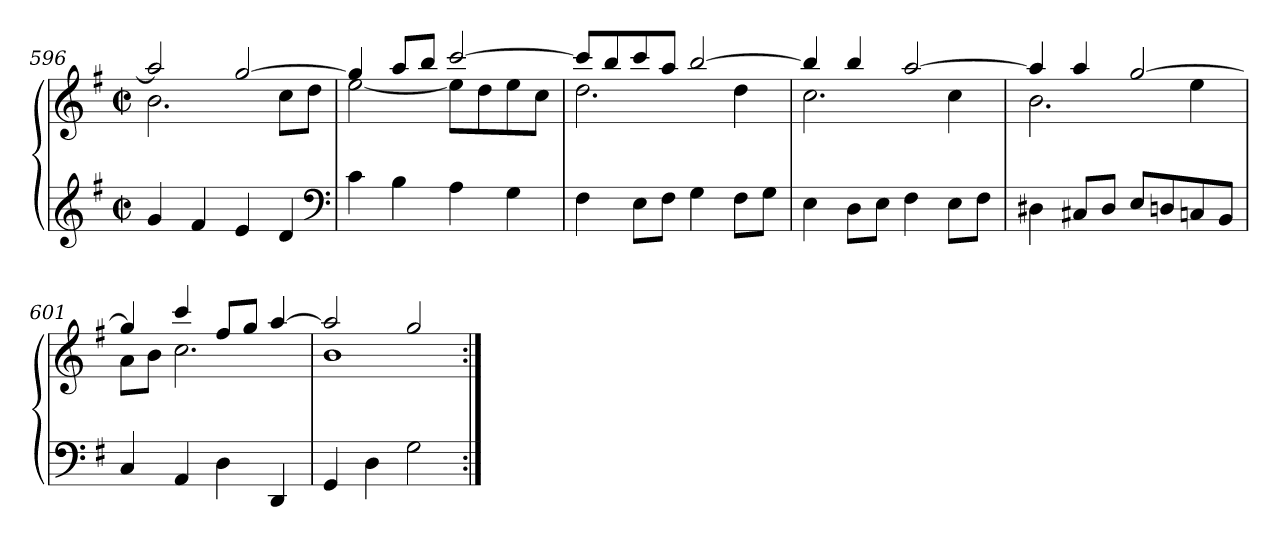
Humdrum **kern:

**kern	**kern
*part1	*part1
*staff2	*staff1
*clefG2	*clefG2
*k[f#]	*k[f#]
*G:	*G:
*M2/2	*M2/2
*met(c|)	*met(c|)
=596	=596
*	*^
4g/	2aa/]	2.b\
4f#/	.	.
4e/	[2gg/	.
4d/	.	8cc\L
.	.	8dd\J
*clefF4	*	*
=597	=597	=597
4c\	4gg/]	[2ee\
4B\	8aa/L	.
.	8bb/J	.
4A\	[2ccc/	8ee\L]
.	.	8dd\
4G\	.	8ee\
.	.	8cc\J
!!LO:LB:g=z	!!
=598	=598	=598
4F#\	8ccc/L]	2.dd\
.	8bb/	.
8E\L	8ccc/	.
8F#\J	8aa/J	.
4G\	[2bb/	.
8F#\L	.	4dd\
8G\J	.	.
=599	=599	=599
4E\	4bb/]	2.cc\
8D\L	4bb/	.
8E\J	.	.
4F#\	[2aa/	.
8E\L	.	4cc\
8F#\J	.	.
=600	=600	=600
4D#X\	4aa/]	2.b\
8C#X/L	4aa/	.
8D#/J	.	.
8E/L	[2gg/	.
8Dn/	.	.
8Cn/	.	4ee\
8BB/J	.	.
=601	=601	=601
4C/	4gg/]	8a\L
.	.	8b\J
4AA/	4ccc/	2.cc\
4D\	8ff#/L	.
.	8gg/J	.
4DD/	[4aa/	.
=602	=602	=602
4GG/	2aa/]	1b
4D\	.	.
2G\	2gg/	.
*	*v	*v
=:|!	=:|!
*-	*-
